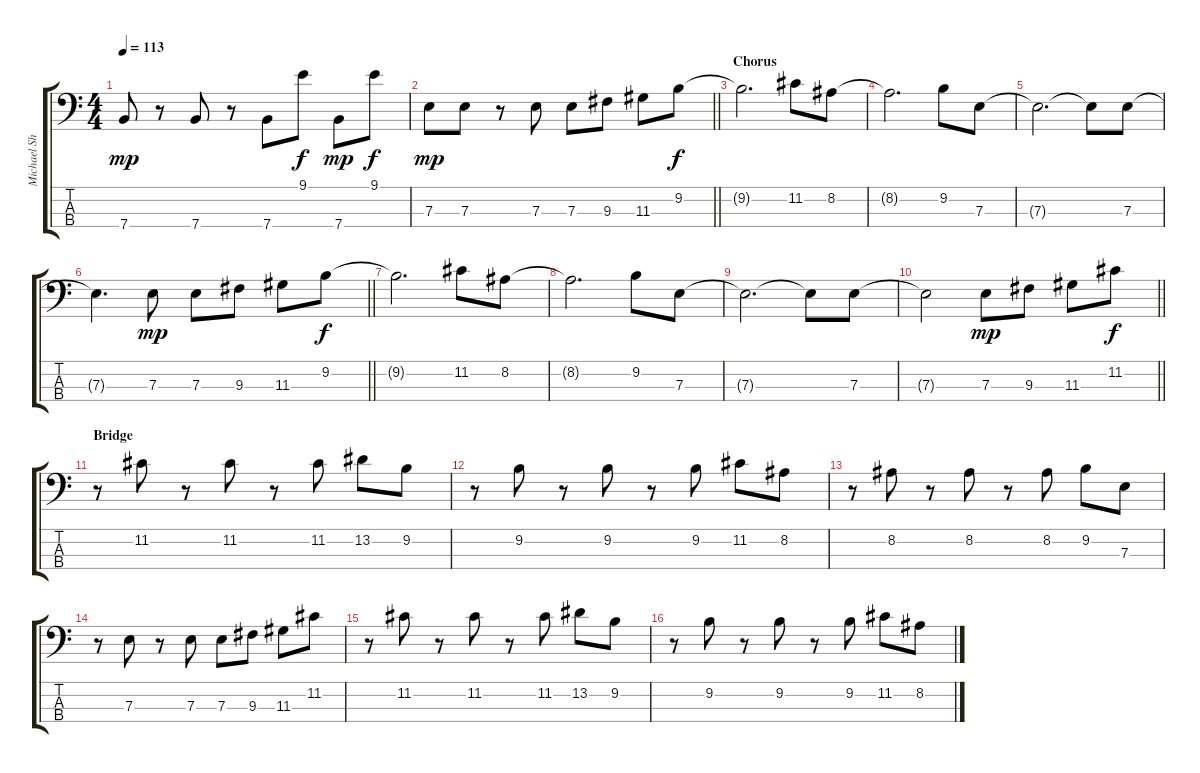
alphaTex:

\track ("Michael Shuman" "Michael Sh") {instrument electricbasspick}
\staff {score tabs}
\tuning (G2 D2 A1 E1) {hide}
\ts (4 4)
\tempo 113
\clef f4
\ks c
7.4.8{dy mp} r.8 7.4.8 r.8 7.4.8 9.1.8{dy f} 7.4.8{dy mp} 9.1.8{dy f} |
\barLineRight lightlight
7.3.8{dy mp} 7.3.8 r.8 7.3.8 7.3.8 9.3.8 11.3.8 9.2.8{dy f} |
\section ("" "Chorus")
9.2{t}.2{d} 11.2.8 8.2.8 |
8.2{t}.2{d} 9.2.8 7.3.8 |
7.3{t}.2{d} 7.3{t}.8 7.3.8 |
\barLineRight lightlight
7.3{t}.4{d} 7.3.8{dy mp} 7.3.8 9.3.8 11.3.8 9.2.8{dy f} |
9.2{t}.2{d} 11.2.8 8.2.8 |
8.2{t}.2{d} 9.2.8 7.3.8 |
7.3{t}.2{d} 7.3{t}.8 7.3.8 |
\barLineRight lightlight
7.3{t}.2 7.3.8{dy mp} 9.3.8 11.3.8 11.2.8{dy f} |
\section ("" "Bridge")
r.8 11.2.8 r.8 11.2.8 r.8 11.2.8 13.2.8 9.2.8 |
r.8 9.2.8 r.8 9.2.8 r.8 9.2.8 11.2.8 8.2.8 |
r.8 8.2.8 r.8 8.2.8 r.8 8.2.8 9.2.8 7.3.8 |
r.8 7.3.8 r.8 7.3.8 7.3.8 9.3.8 11.3.8 11.2.8 |
r.8 11.2.8 r.8 11.2.8 r.8 11.2.8 13.2.8 9.2.8 |
r.8 9.2.8 r.8 9.2.8 r.8 9.2.8 11.2.8 8.2.8
